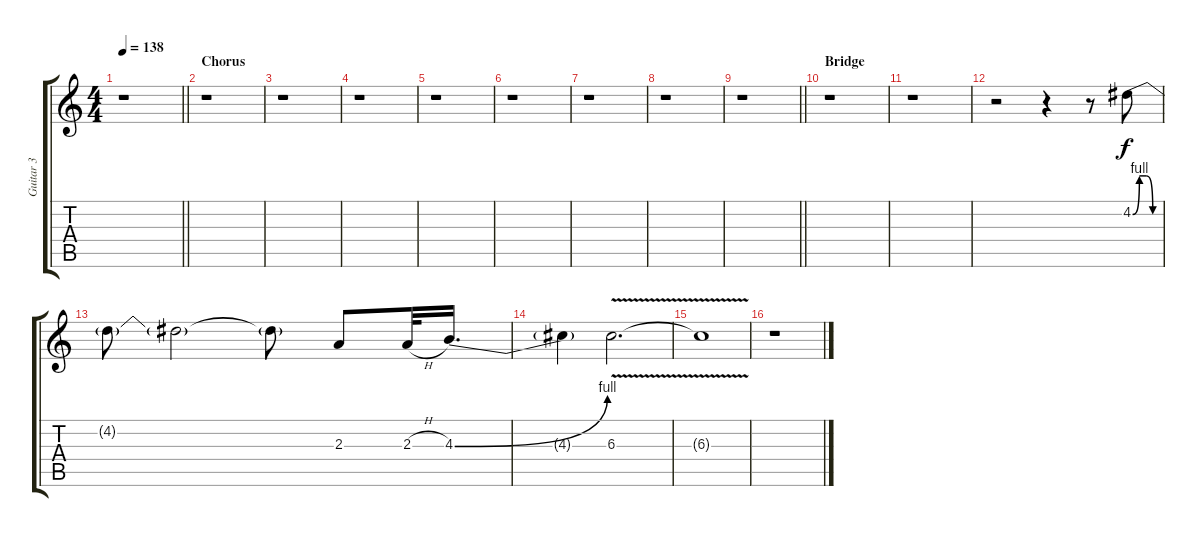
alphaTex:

\track ("Guitar 3" "Guitar 3") {instrument distortionguitar}
\staff {score tabs}
\tuning (E4 B3 G3 D3 A2 E2) {hide}
\ts (4 4)
\tempo 138
\clef g2
\barLineRight lightlight
\ks c
r.1{dy f} |
\section ("" "Chorus")
r.1 |
r.1 |
r.1 |
r.1 |
r.1 |
r.1 |
r.1 |
\barLineRight lightlight
r.1 |
\section ("" "Bridge")
r.1 |
r.1 |
r.2 r.4 r.8 4.2{be (custom 0 0 15 4 30 4 45 0 60 0)}.8 |
4.2{t}.8 4.2{t}.2 4.2{t}.8 2.3.8 2.3{h}.32 4.3{be (bend 0 0 60 4)}.16{d} |
4.3{t}.4 6.3{v}.2{d} |
6.3{t}.1 |
r.1
